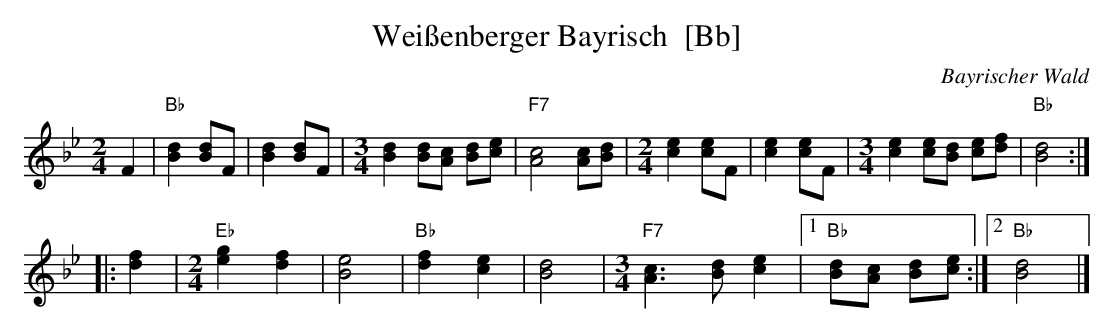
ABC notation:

X:1
T: Wei\ssenberger Bayrisch  [Bb]
O: Bayrischer Wald
M: 2/4
L: 1/8
K: Bb
F2 \
| "Bb"[d2B2][dB]F | [d2B2][dB]F \
|[M:3/4][L:1/8] [d2B2] [dB][cA] [dB][ec] | "F7"[c4A4] [cA][dB] \
|[M:2/4][L:1/8] [e2c2][ec]F | [e2c2][ec]F \
|[M:3/4][L:1/8] [e2c2] [ec][dB] [ec][fd] | "Bb"[d4B4] :|
|: [f2d2] \
|[M:2/4][L:1/8] "Eb"[g2e2][f2d2] | [e4B4] | "Bb"[f2d2] [e2c2] | [d4B4] \
|[M:3/4][L:1/8] "F7"[c3A3] [dB] [e2c2] |1 "Bb"[dB][cA] [dB][ec] :|2 "Bb"[d4B4] |]
